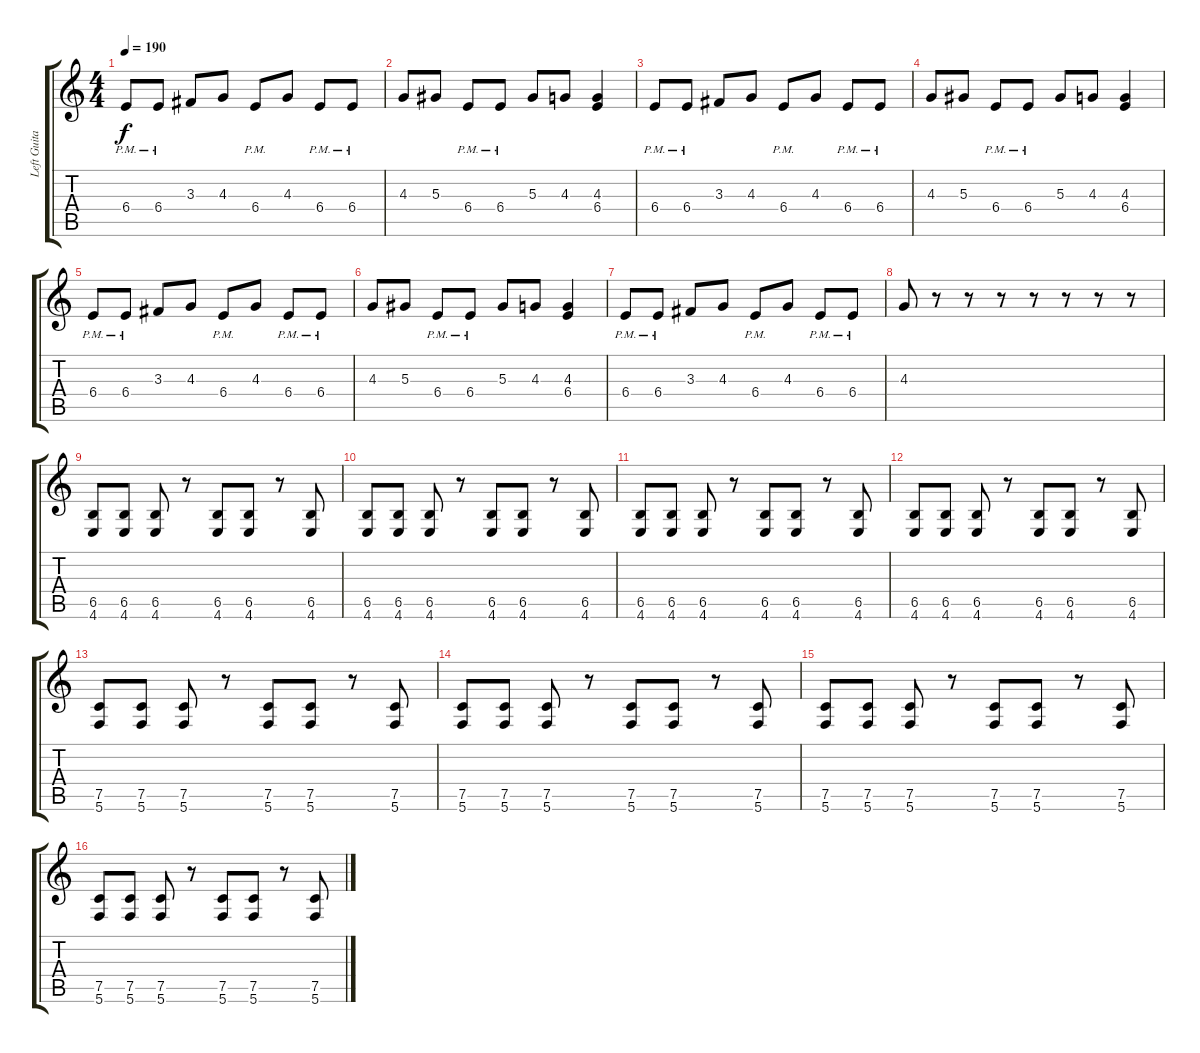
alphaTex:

\track ("Left Guitar" "Left Guita") {instrument distortionguitar}
\staff {score tabs}
\tuning (C4 G3 Eb3 Bb2 F2 C2) {hide}
\ts (4 4)
\tempo 190
\clef g2
\ks c
6.4{pm}.8{dy f instrument distortionguitar} 6.4{pm}.8 3.3.8 4.3.8 6.4{pm}.8 4.3.8 6.4{pm}.8 6.4{pm}.8 |
4.3.8 5.3.8 6.4{pm}.8 6.4{pm}.8 5.3.8 4.3.8 (4.3 6.4).4 |
6.4{pm}.8 6.4{pm}.8 3.3.8 4.3.8 6.4{pm}.8 4.3.8 6.4{pm}.8 6.4{pm}.8 |
4.3.8 5.3.8 6.4{pm}.8 6.4{pm}.8 5.3.8 4.3.8 (4.3 6.4).4 |
6.4{pm}.8 6.4{pm}.8 3.3.8 4.3.8 6.4{pm}.8 4.3.8 6.4{pm}.8 6.4{pm}.8 |
4.3.8 5.3.8 6.4{pm}.8 6.4{pm}.8 5.3.8 4.3.8 (4.3 6.4).4 |
6.4{pm}.8 6.4{pm}.8 3.3.8 4.3.8 6.4{pm}.8 4.3.8 6.4{pm}.8 6.4{pm}.8 |
4.3.8 r.8 r.8 r.8 r.8 r.8 r.8 r.8 |
(6.5 4.6).8 (6.5 4.6).8 (6.5 4.6).8 r.8 (6.5 4.6).8 (6.5 4.6).8 r.8 (6.5 4.6).8 |
(6.5 4.6).8 (6.5 4.6).8 (6.5 4.6).8 r.8 (6.5 4.6).8 (6.5 4.6).8 r.8 (6.5 4.6).8 |
(6.5 4.6).8 (6.5 4.6).8 (6.5 4.6).8 r.8 (6.5 4.6).8 (6.5 4.6).8 r.8 (6.5 4.6).8 |
(6.5 4.6).8 (6.5 4.6).8 (6.5 4.6).8 r.8 (6.5 4.6).8 (6.5 4.6).8 r.8 (6.5 4.6).8 |
(7.5 5.6).8 (7.5 5.6).8 (7.5 5.6).8 r.8 (7.5 5.6).8 (7.5 5.6).8 r.8 (7.5 5.6).8 |
(7.5 5.6).8 (7.5 5.6).8 (7.5 5.6).8 r.8 (7.5 5.6).8 (7.5 5.6).8 r.8 (7.5 5.6).8 |
(7.5 5.6).8 (7.5 5.6).8 (7.5 5.6).8 r.8 (7.5 5.6).8 (7.5 5.6).8 r.8 (7.5 5.6).8 |
(7.5 5.6).8 (7.5 5.6).8 (7.5 5.6).8 r.8 (7.5 5.6).8 (7.5 5.6).8 r.8 (7.5 5.6).8
